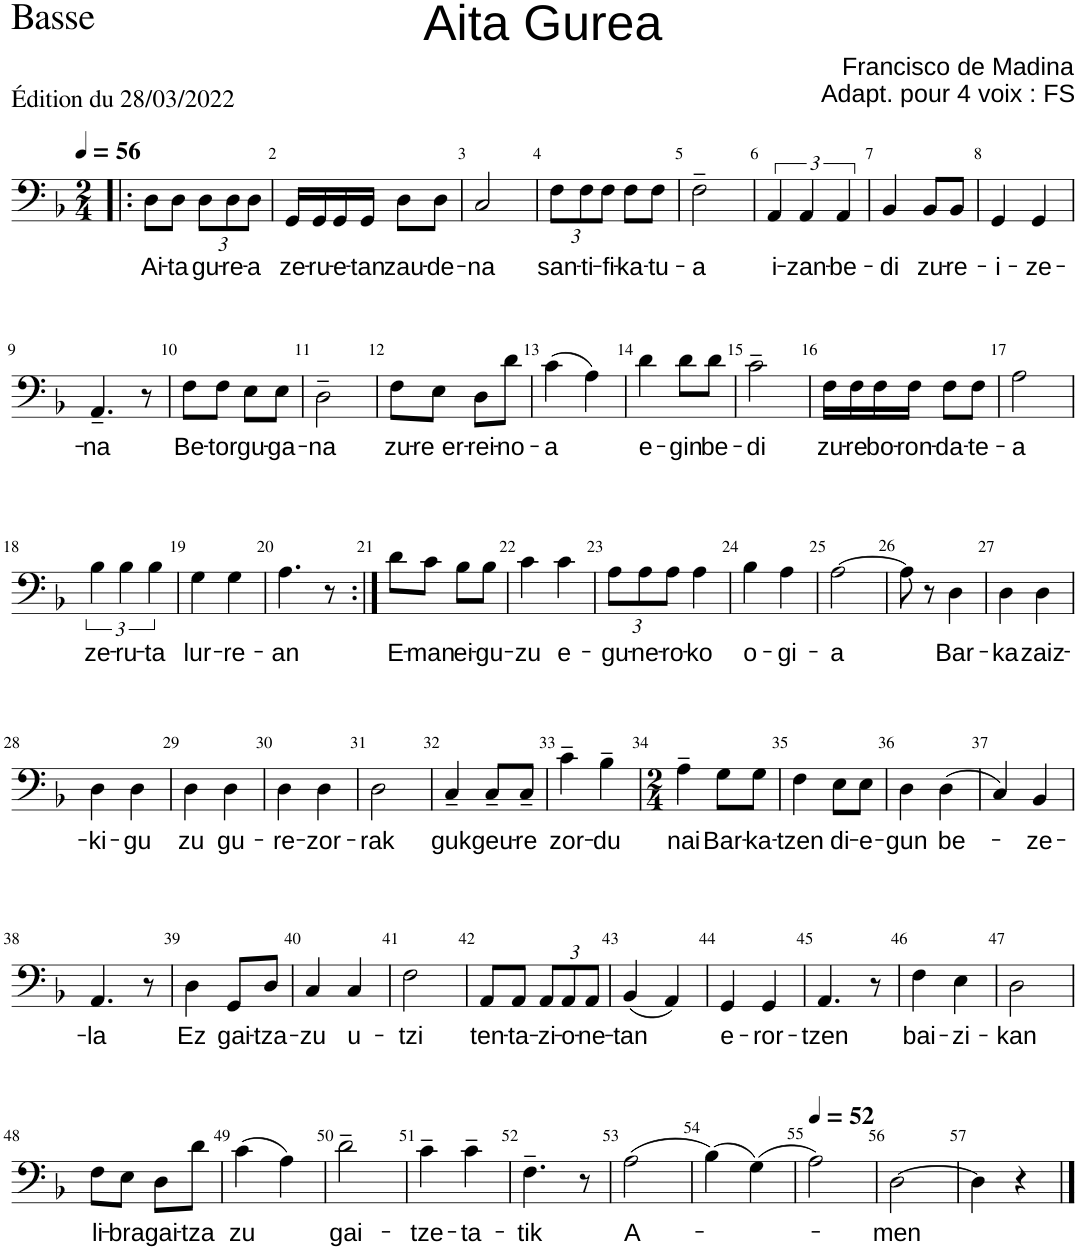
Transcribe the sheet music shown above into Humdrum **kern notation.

**kern	**text
*part1	*part1
*staff1	*staff1
*I"Basse	*
*I'B.	*
*clefF4	*
*k[b-]	*
*M2/4	*
*MM56	*
=1!|:	=1!|:
!	!LO:LY:b
8D\L	Ai-
!	!LO:LY:b
8D\J	-ta
*Xbrackettup	*
!	!LO:LY:b
12D\L	gu-
!	!LO:LY:b
12D\	-re-
!	!LO:LY:b
12D\J	-a
=2	=2
!	!LO:LY:b
16GG/LL	ze-
!	!LO:LY:b
16GG/	-ru-
!	!LO:LY:b
16GG/	-e-
!	!LO:LY:b
16GG/JJ	-tan
!	!LO:LY:b
8D\L	zau-
!	!LO:LY:b
8D\J	-de-
=3	=3
!	!LO:LY:b
2C/	-na
=4	=4
!	!LO:LY:b
12F\L	san-
!	!LO:LY:b
12F\	-ti-
!	!LO:LY:b
12F\J	-fi-
!	!LO:LY:b
8F\L	-ka-
!	!LO:LY:b
8F\J	-tu-
=5	=5
!	!LO:LY:b
2F~\	-a
=6	=6
*brackettup	*
!	!LO:LY:b
6AA/	i-
!	!LO:LY:b
6AA/	-zan-
!	!LO:LY:b
6AA/	-be-
=7	=7
!	!LO:LY:b
4BB-/	-di
!	!LO:LY:b
8BB-/L	zu-
!	!LO:LY:b
8BB-/J	-re-
=8	=8
!	!LO:LY:b
4GG/	-i-
!	!LO:LY:b
4GG/	-ze-
!!LO:LB:g=z
=9	=9
!	!LO:LY:b
4.AA~/	-na
8r	.
=10	=10
!	!LO:LY:b
8F\L	Be-
!	!LO:LY:b
8F\J	-tor
!	!LO:LY:b
8E\L	gu-
!	!LO:LY:b
8E\J	-ga-
=11	=11
!	!LO:LY:b
2D~\	-na
=12	=12
!	!LO:LY:b
8F\L	zu-
!	!LO:LY:b
8E\J	-re er-
!	!LO:LY:b
8D\L	-rei-
!	!LO:LY:b
8d\J	-no-
=13	=13
!	!LO:LY:b
(4c\	-a
4A\)	.
=14	=14
!	!LO:LY:b
4d\	e-
!	!LO:LY:b
8d\L	-gin
!	!LO:LY:b
8d\J	be-
=15	=15
!	!LO:LY:b
2c~\	-di
=16	=16
!	!LO:LY:b
16F\LL	zu-
!	!LO:LY:b
16F\	-re
!	!LO:LY:b
16F\	bo-
!	!LO:LY:b
16F\JJ	-ron-
!	!LO:LY:b
8F\L	-da-
!	!LO:LY:b
8F\J	-te-
=17	=17
!	!LO:LY:b
2A\	-a
!!LO:LB:g=z
=18	=18
!	!LO:LY:b
6B-\	ze-
!	!LO:LY:b
6B-\	-ru-
!	!LO:LY:b
6B-\	-ta
=19	=19
!	!LO:LY:b
4G\	lur-
!	!LO:LY:b
4G\	-re-
=20	=20
!	!LO:LY:b
4.A\	-an
8r	.
=21:|!	=21:|!
!	!LO:LY:b
8d\L	E-
!	!LO:LY:b
8c\J	-man
!	!LO:LY:b
8B-\L	ei-
!	!LO:LY:b
8B-\J	-gu-
=22	=22
!	!LO:LY:b
4c\	-zu
!	!LO:LY:b
4c\	e-
=23	=23
*Xbrackettup	*
!	!LO:LY:b
12A\L	-gu-
!	!LO:LY:b
12A\	-ne-
!	!LO:LY:b
12A\J	-ro-
!	!LO:LY:b
4A\	-ko
=24	=24
!	!LO:LY:b
4B-\	o-
!	!LO:LY:b
4A\	-gi-
=25	=25
!	!LO:LY:b
[2A\	-a
=26	=26
8A\]	.
8r	.
!	!LO:LY:b
4D\	Bar-
=27	=27
!	!LO:LY:b
4D\	-ka
!	!LO:LY:b
4D\	zaiz-
!!LO:LB:g=z
=28	=28
!	!LO:LY:b
4D\	-ki-
!	!LO:LY:b
4D\	-gu
=29	=29
!	!LO:LY:b
4D\	zu
!	!LO:LY:b
4D\	gu-
=30	=30
!	!LO:LY:b
4D\	-re-
!	!LO:LY:b
4D\	-zor-
=31	=31
!	!LO:LY:b
2D\	-rak
=32	=32
!	!LO:LY:b
4C~/	guk
!	!LO:LY:b
8C~/L	geu-
!	!LO:LY:b
8C~/J	-re
=33	=33
!	!LO:LY:b
4c~\	zor-
!	!LO:LY:b
4B-~\	-du
=34	=34
*M2/4	*
!	!LO:LY:b
4A~\	nai
!	!LO:LY:b
8G\L	Bar-
!	!LO:LY:b
8G\J	-ka-
=35	=35
!	!LO:LY:b
4F\	-tzen
!	!LO:LY:b
8E\L	di-
!	!LO:LY:b
8E\J	-e-
=36	=36
!	!LO:LY:b
4D\	-gun
!	!LO:LY:b
(4D\	be-
=37	=37
4C/)	.
!	!LO:LY:b
4BB-/	-ze-
!!LO:LB:g=z
=38	=38
!	!LO:LY:b
4.AA/	-la
8r	.
=39	=39
!	!LO:LY:b
4D\	Ez
!	!LO:LY:b
8GG/L	gai-
!	!LO:LY:b
8D/J	-tza-
=40	=40
!	!LO:LY:b
4C/	-zu
!	!LO:LY:b
4C/	u-
=41	=41
!	!LO:LY:b
2F\	-tzi
=42	=42
!	!LO:LY:b
8AA/L	ten-
!	!LO:LY:b
8AA/J	-ta-
!	!LO:LY:b
12AA/L	-zi-
!	!LO:LY:b
12AA/	-o-
!	!LO:LY:b
12AA/J	-ne-
=43	=43
!	!LO:LY:b
(4BB-/	-tan
4AA/)	.
=44	=44
!	!LO:LY:b
4GG/	e-
!	!LO:LY:b
4GG/	-ror-
=45	=45
!	!LO:LY:b
4.AA/	-tzen
8r	.
=46	=46
!	!LO:LY:b
4F\	bai-
!	!LO:LY:b
4E\	-zi-
=47	=47
!	!LO:LY:b
2D\	-kan
!!LO:LB:g=z
=48	=48
!	!LO:LY:b
8F\L	li-
!	!LO:LY:b
8E\J	-bra
!	!LO:LY:b
8D\L	gai-
!	!LO:LY:b
8d\J	-tza
=49	=49
!	!LO:LY:b
(4c\	zu
4A\)	.
=50	=50
!	!LO:LY:b
2d~\	gai-
=51	=51
!	!LO:LY:b
4c~\	-tze-
!	!LO:LY:b
4c~\	-ta-
=52	=52
!	!LO:LY:b
4.F~\	-tik
8r	.
=53	=53
!	!LO:LY:b
(2A\	A-
=54	=54
(4B-\)	.
(4G\)	.
=55	=55
*MM52	*
2A\)	.
=56	=56
!	!LO:LY:b
[2D\	-men
=57	=57
4D\]	.
4r	.
==	==
*-	*-
